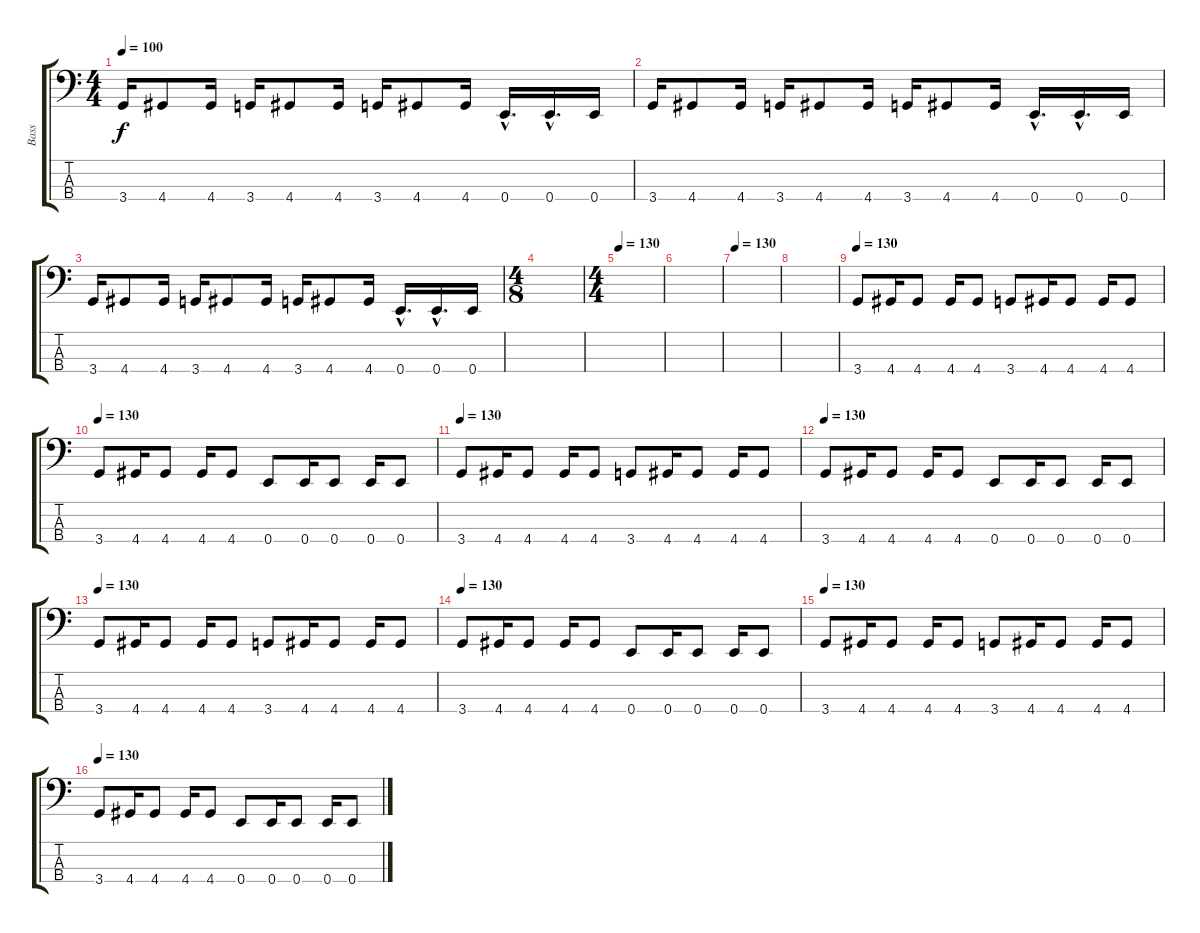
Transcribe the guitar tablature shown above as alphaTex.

\track ("Bass" "Bass") {instrument electricbasspick}
\staff {score tabs}
\tuning (G2 D2 A1 E1) {hide}
\ts (4 4)
\tempo 100
\clef f4
\ks c
3.4.16{dy f} 4.4.8 4.4.16 3.4.16 4.4.8 4.4.16 3.4.16 4.4.8 4.4.16 0.4{hac}.16{d} 0.4{hac}.16{d} 0.4.16 |
3.4.16 4.4.8 4.4.16 3.4.16 4.4.8 4.4.16 3.4.16 4.4.8 4.4.16 0.4{hac}.16{d} 0.4{hac}.16{d} 0.4.16 |
3.4.16 4.4.8 4.4.16 3.4.16 4.4.8 4.4.16 3.4.16 4.4.8 4.4.16 0.4{hac}.16{d} 0.4{hac}.16{d} 0.4.16 |
\ts (4 8)
|
\ts (4 4)
\tempo 130
|
|
\tempo 130
|
|
\tempo 130
3.4.8 4.4.16 4.4.8 4.4.16 4.4.8 3.4.8 4.4.16 4.4.8 4.4.16 4.4.8 |
\tempo 130
3.4.8 4.4.16 4.4.8 4.4.16 4.4.8 0.4.8 0.4.16 0.4.8 0.4.16 0.4.8 |
\tempo 130
3.4.8 4.4.16 4.4.8 4.4.16 4.4.8 3.4.8 4.4.16 4.4.8 4.4.16 4.4.8 |
\tempo 130
3.4.8 4.4.16 4.4.8 4.4.16 4.4.8 0.4.8 0.4.16 0.4.8 0.4.16 0.4.8 |
\tempo 130
3.4.8 4.4.16 4.4.8 4.4.16 4.4.8 3.4.8 4.4.16 4.4.8 4.4.16 4.4.8 |
\tempo 130
3.4.8 4.4.16 4.4.8 4.4.16 4.4.8 0.4.8 0.4.16 0.4.8 0.4.16 0.4.8 |
\tempo 130
3.4.8 4.4.16 4.4.8 4.4.16 4.4.8 3.4.8 4.4.16 4.4.8 4.4.16 4.4.8 |
\tempo 130
3.4.8 4.4.16 4.4.8 4.4.16 4.4.8 0.4.8 0.4.16 0.4.8 0.4.16 0.4.8
